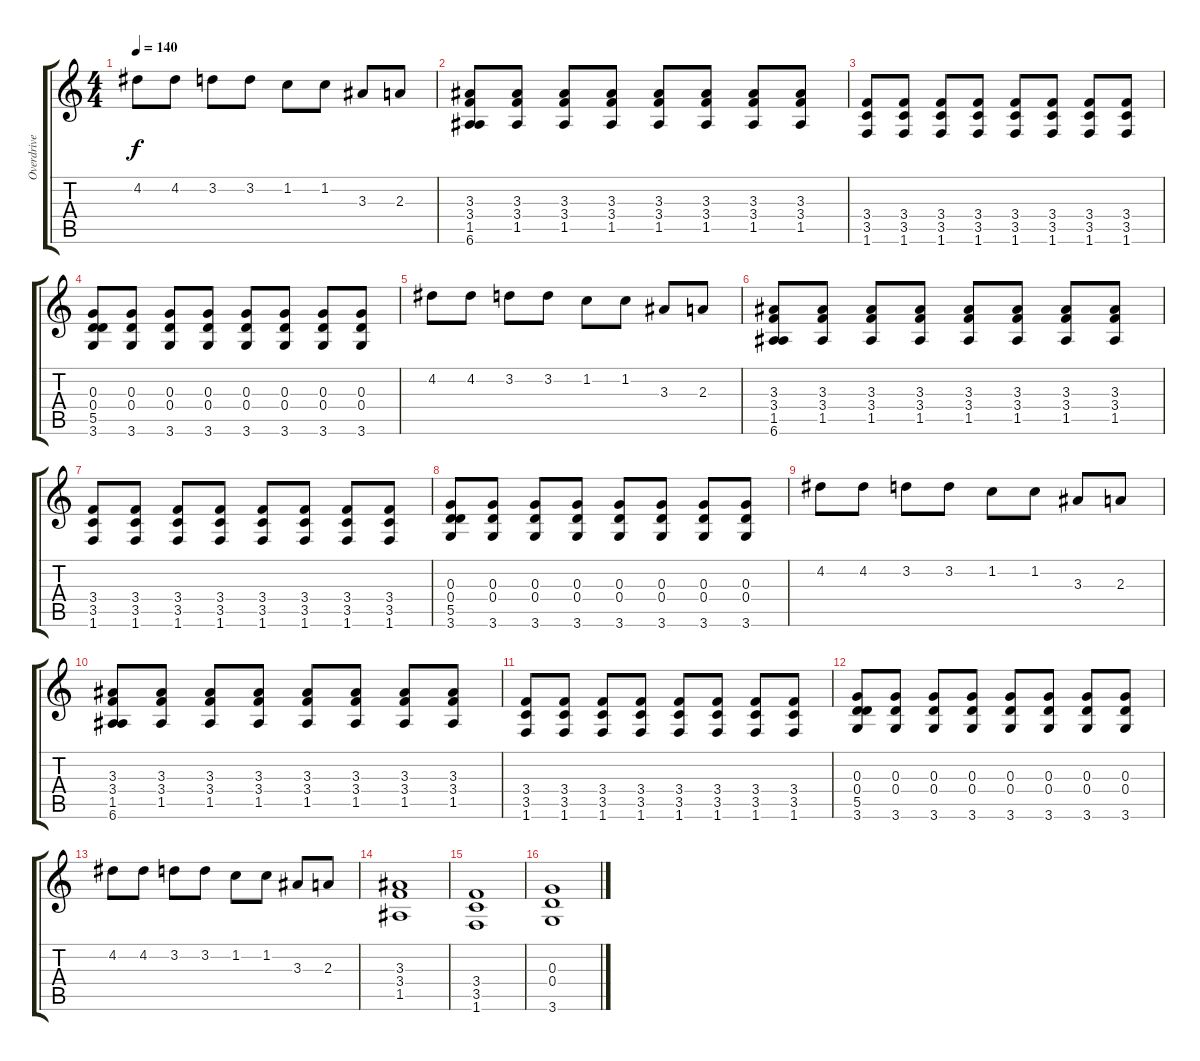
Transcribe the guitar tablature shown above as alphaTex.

\track ("Overdrive Guitar" "Overdrive ") {instrument distortionguitar}
\staff {score tabs}
\tuning (E4 B3 G3 D3 A2 E2) {hide}
\ts (4 4)
\tempo 140
\clef g2
\ks c
4.2.8{dy f} 4.2.8 3.2.8 3.2.8 1.2.8 1.2.8 3.3.8 2.3.8 |
(3.3 3.4 1.5 6.6).8 (3.3 3.4 1.5).8 (3.3 3.4 1.5).8 (3.3 3.4 1.5).8 (3.3 3.4 1.5).8 (3.3 3.4 1.5).8 (3.3 3.4 1.5).8 (3.3 3.4 1.5).8 |
(3.4 3.5 1.6).8 (3.4 3.5 1.6).8 (3.4 3.5 1.6).8 (3.4 3.5 1.6).8 (3.4 3.5 1.6).8 (3.4 3.5 1.6).8 (3.4 3.5 1.6).8 (3.4 3.5 1.6).8 |
(0.3 0.4 5.5 3.6).8 (0.3 0.4 3.6).8 (0.3 0.4 3.6).8 (0.3 0.4 3.6).8 (0.3 0.4 3.6).8 (0.3 0.4 3.6).8 (0.3 0.4 3.6).8 (0.3 0.4 3.6).8 |
4.2.8 4.2.8 3.2.8 3.2.8 1.2.8 1.2.8 3.3.8 2.3.8 |
(3.3 3.4 1.5 6.6).8 (3.3 3.4 1.5).8 (3.3 3.4 1.5).8 (3.3 3.4 1.5).8 (3.3 3.4 1.5).8 (3.3 3.4 1.5).8 (3.3 3.4 1.5).8 (3.3 3.4 1.5).8 |
(3.4 3.5 1.6).8 (3.4 3.5 1.6).8 (3.4 3.5 1.6).8 (3.4 3.5 1.6).8 (3.4 3.5 1.6).8 (3.4 3.5 1.6).8 (3.4 3.5 1.6).8 (3.4 3.5 1.6).8 |
(0.3 0.4 5.5 3.6).8 (0.3 0.4 3.6).8 (0.3 0.4 3.6).8 (0.3 0.4 3.6).8 (0.3 0.4 3.6).8 (0.3 0.4 3.6).8 (0.3 0.4 3.6).8 (0.3 0.4 3.6).8 |
4.2.8 4.2.8 3.2.8 3.2.8 1.2.8 1.2.8 3.3.8 2.3.8 |
(3.3 3.4 1.5 6.6).8 (3.3 3.4 1.5).8 (3.3 3.4 1.5).8 (3.3 3.4 1.5).8 (3.3 3.4 1.5).8 (3.3 3.4 1.5).8 (3.3 3.4 1.5).8 (3.3 3.4 1.5).8 |
(3.4 3.5 1.6).8 (3.4 3.5 1.6).8 (3.4 3.5 1.6).8 (3.4 3.5 1.6).8 (3.4 3.5 1.6).8 (3.4 3.5 1.6).8 (3.4 3.5 1.6).8 (3.4 3.5 1.6).8 |
(0.3 0.4 5.5 3.6).8 (0.3 0.4 3.6).8 (0.3 0.4 3.6).8 (0.3 0.4 3.6).8 (0.3 0.4 3.6).8 (0.3 0.4 3.6).8 (0.3 0.4 3.6).8 (0.3 0.4 3.6).8 |
4.2.8 4.2.8 3.2.8 3.2.8 1.2.8 1.2.8 3.3.8 2.3.8 |
(3.3 3.4 1.5).1 |
(3.4 3.5 1.6).1 |
(0.3 0.4 3.6).1
